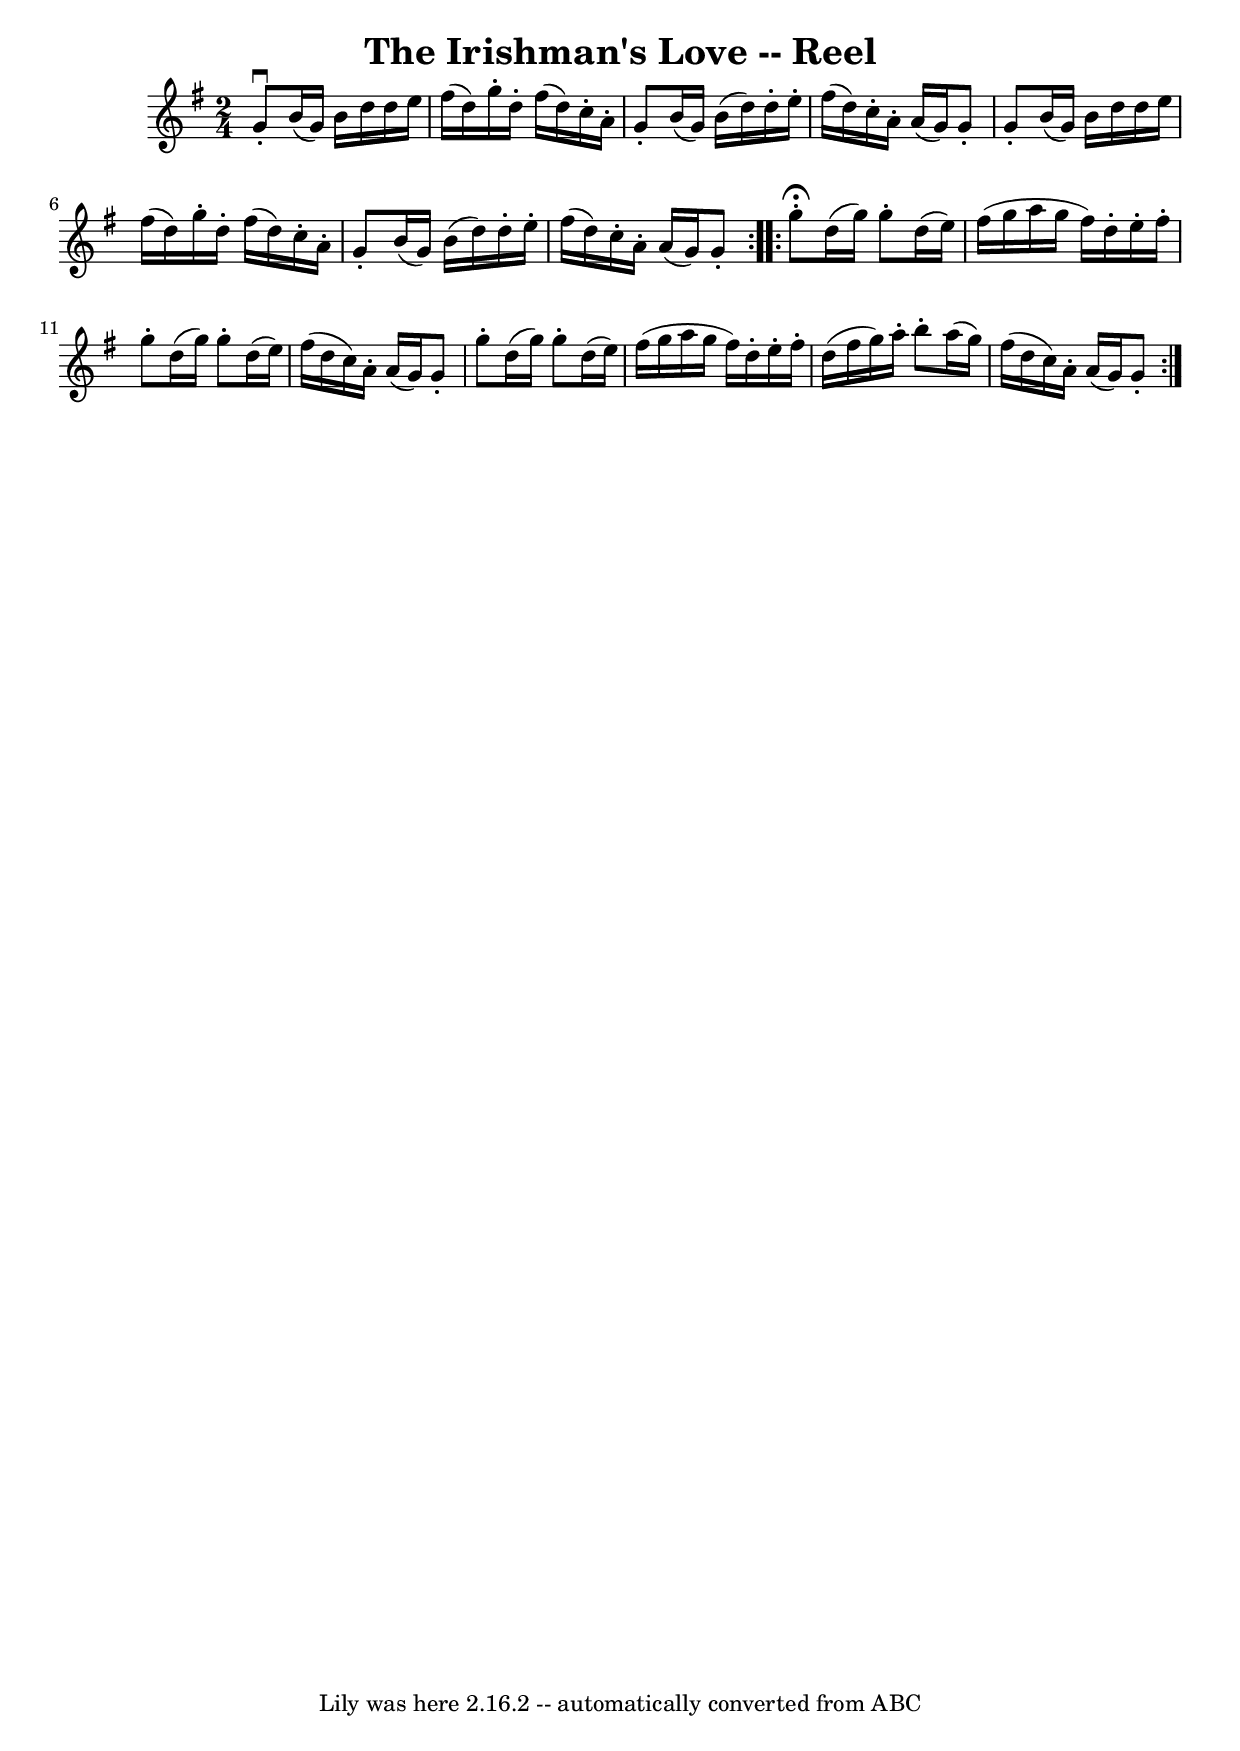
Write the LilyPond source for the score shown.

\version "2.7.40"
\include "Mammoth.ily"
\header {
	%% book = "Ryan's Mammoth Collection"
	crossRefNumber = "1"
	footnotes = "\\\\181"
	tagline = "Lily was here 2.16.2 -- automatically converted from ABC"
	title = "The Irishman's Love -- Reel"
}
voicedefault =  {
\set Score.defaultBarType = "empty"

\repeat volta 2 {
\time 2/4 \key g \major g'8^\downbow-. b'16 (g'16) b'16 d''16   
 d''16 e''16    |
 fis''16 (d''16) g''16 -. d''16 -.   
fis''16 (d''16) c''16 -. a'16 -.   |
 g'8 -. b'16 (g'16  
-) b'16 (d''16) d''16 -. e''16 -.   |
 fis''16 (d''16  
-) c''16 -. a'16 -. a'16 (g'16) g'8 -.   |
 g'8 -.   
b'16 (g'16) b'16 d''16 d''16 e''16    |
 fis''16 (
d''16) g''16 -. d''16 -. fis''16 (d''16) c''16 -. a'16 -.   
|
 g'8 -. b'16 (g'16) b'16 (d''16) d''16 -. e''16 
-.   |
 fis''16 (d''16) c''16 -. a'16 -. a'16 (g'16)  
 g'8 -.   } \repeat volta 2 { g''8^\fermata-. d''16 (g''16) g''8 
-. d''16 (e''16)   |
 fis''16 (g''16 a''16 g''16    
fis''16) d''16 -. e''16 -. fis''16 -.   |
 g''8 -. d''16 (
g''16) g''8 -. d''16 (e''16)   |
 fis''16 (d''16    
c''16) a'16 -. a'16 (g'16) g'8 -.   |
 g''8 -. d''16 
(g''16) g''8 -. d''16 (e''16)   |
 fis''16 (g''16    
a''16 g''16 fis''16) d''16 -. e''16 -. fis''16 -.   |
   
d''16 (fis''16 g''16) a''16 -. b''8 -. a''16 (g''16)   
|
 fis''16 (d''16 c''16) a'16 -. a'16 (g'16) g'8 
-.   }   
}

\score{
    <<

	\context Staff="default"
	{
	    \voicedefault 
	}

    >>
	\layout {
	}
	\midi {}
}
